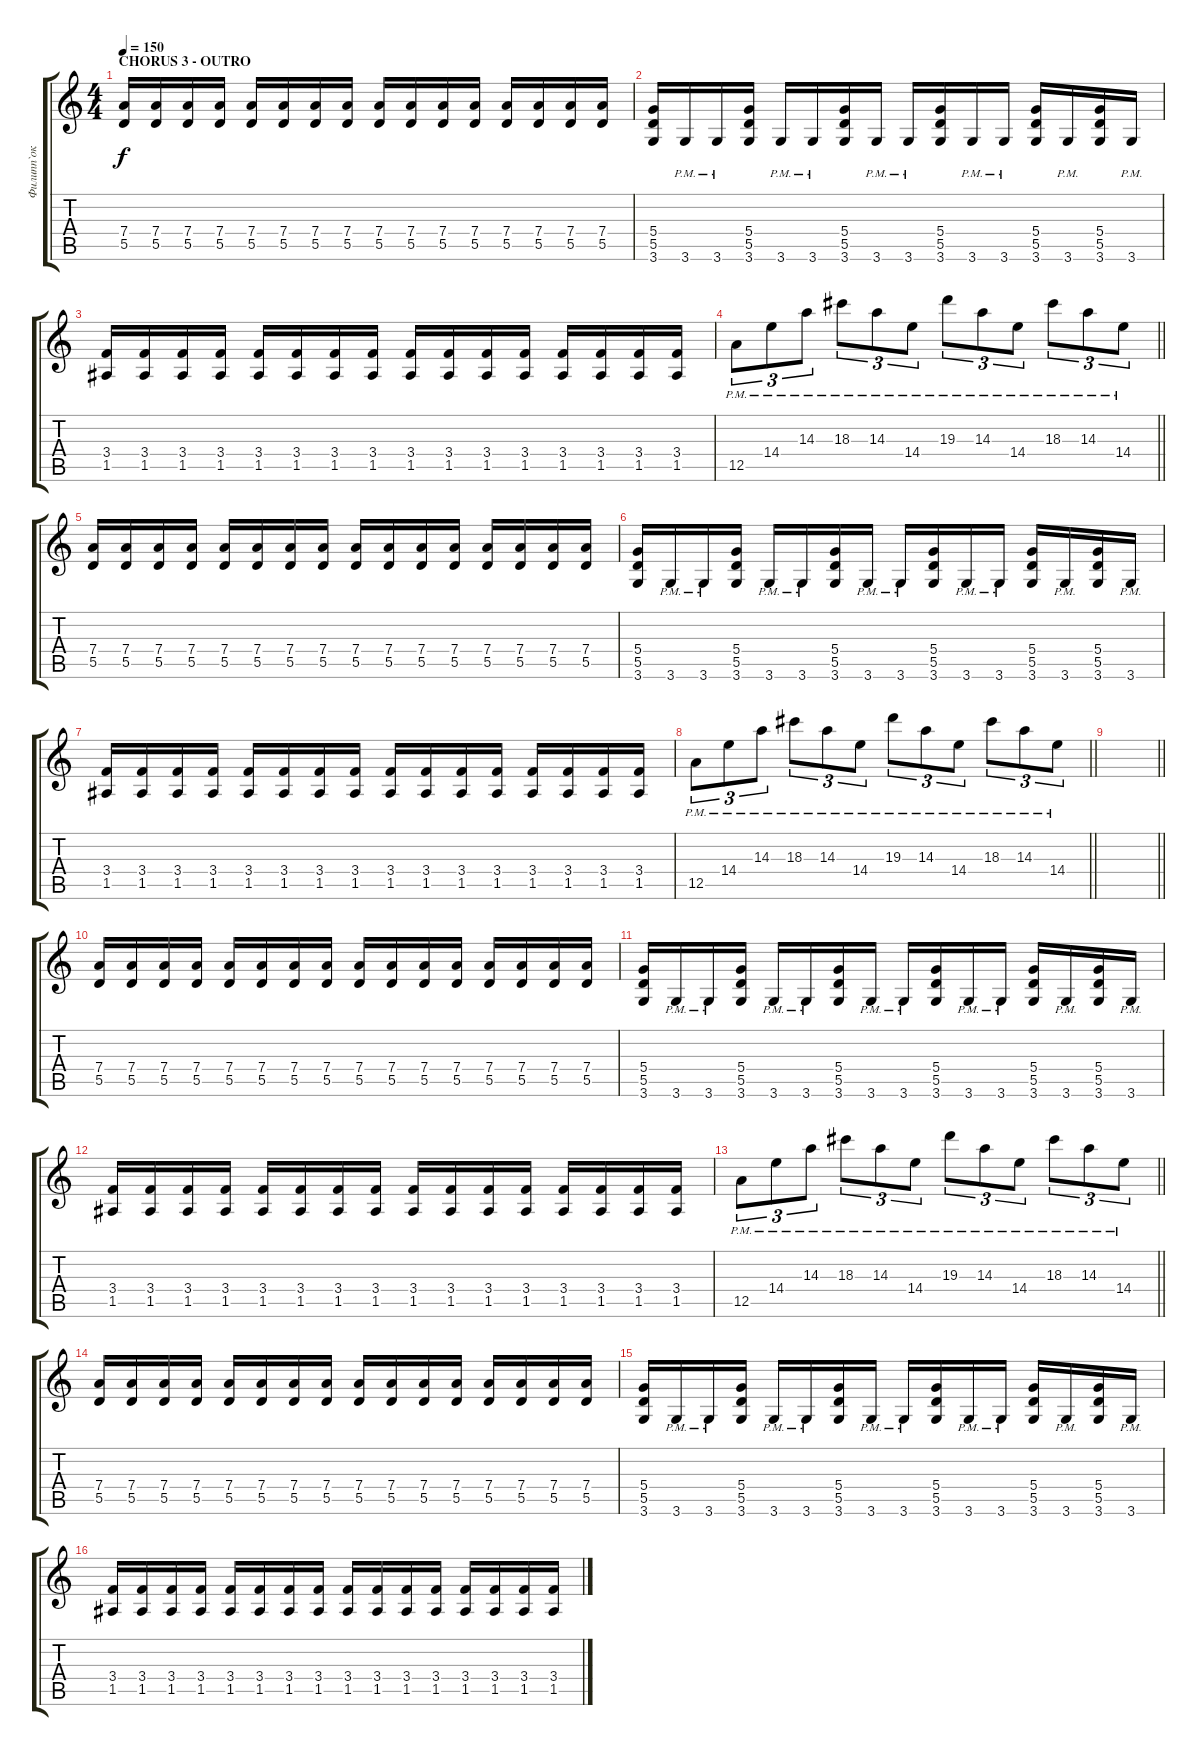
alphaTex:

\track ("Филипп`ок :)" "Филипп`ок ") {instrument distortionguitar}
\staff {score tabs}
\tuning (E4 B3 G3 D3 A2 E2) {hide}
\ts (4 4)
\section ("" "CHORUS 3 - OUTRO")
\tempo 150
\clef g2
\ks c
(7.4 5.5).16{dy f} (7.4 5.5).16 (7.4 5.5).16 (7.4 5.5).16 (7.4 5.5).16 (7.4 5.5).16 (7.4 5.5).16 (7.4 5.5).16 (7.4 5.5).16 (7.4 5.5).16 (7.4 5.5).16 (7.4 5.5).16 (7.4 5.5).16 (7.4 5.5).16 (7.4 5.5).16 (7.4 5.5).16 |
(5.4 5.5 3.6).16 3.6{pm}.16 3.6{pm}.16 (5.4 5.5 3.6).16 3.6{pm}.16 3.6{pm}.16 (5.4 5.5 3.6).16 3.6{pm}.16 3.6{pm}.16 (5.4 5.5 3.6).16 3.6{pm}.16 3.6{pm}.16 (5.4 5.5 3.6).16 3.6{pm}.16 (5.4 5.5 3.6).16 3.6{pm}.16 |
(3.4 1.5).16 (3.4 1.5).16 (3.4 1.5).16 (3.4 1.5).16 (3.4 1.5).16 (3.4 1.5).16 (3.4 1.5).16 (3.4 1.5).16 (3.4 1.5).16 (3.4 1.5).16 (3.4 1.5).16 (3.4 1.5).16 (3.4 1.5).16 (3.4 1.5).16 (3.4 1.5).16 (3.4 1.5).16 |
\barLineRight lightlight
12.5{pm}.8{tu (3 2)} 14.4{pm}.8{tu (3 2)} 14.3{pm}.8{tu (3 2)} 18.3{pm}.8{tu (3 2)} 14.3{pm}.8{tu (3 2)} 14.4{pm}.8{tu (3 2)} 19.3{pm}.8{tu (3 2)} 14.3{pm}.8{tu (3 2)} 14.4{pm}.8{tu (3 2)} 18.3{pm}.8{tu (3 2)} 14.3{pm}.8{tu (3 2)} 14.4{pm}.8{tu (3 2)} |
(7.4 5.5).16 (7.4 5.5).16 (7.4 5.5).16 (7.4 5.5).16 (7.4 5.5).16 (7.4 5.5).16 (7.4 5.5).16 (7.4 5.5).16 (7.4 5.5).16 (7.4 5.5).16 (7.4 5.5).16 (7.4 5.5).16 (7.4 5.5).16 (7.4 5.5).16 (7.4 5.5).16 (7.4 5.5).16 |
(5.4 5.5 3.6).16 3.6{pm}.16 3.6{pm}.16 (5.4 5.5 3.6).16 3.6{pm}.16 3.6{pm}.16 (5.4 5.5 3.6).16 3.6{pm}.16 3.6{pm}.16 (5.4 5.5 3.6).16 3.6{pm}.16 3.6{pm}.16 (5.4 5.5 3.6).16 3.6{pm}.16 (5.4 5.5 3.6).16 3.6{pm}.16 |
(3.4 1.5).16 (3.4 1.5).16 (3.4 1.5).16 (3.4 1.5).16 (3.4 1.5).16 (3.4 1.5).16 (3.4 1.5).16 (3.4 1.5).16 (3.4 1.5).16 (3.4 1.5).16 (3.4 1.5).16 (3.4 1.5).16 (3.4 1.5).16 (3.4 1.5).16 (3.4 1.5).16 (3.4 1.5).16 |
\barLineRight lightlight
12.5{pm}.8{tu (3 2)} 14.4{pm}.8{tu (3 2)} 14.3{pm}.8{tu (3 2)} 18.3{pm}.8{tu (3 2)} 14.3{pm}.8{tu (3 2)} 14.4{pm}.8{tu (3 2)} 19.3{pm}.8{tu (3 2)} 14.3{pm}.8{tu (3 2)} 14.4{pm}.8{tu (3 2)} 18.3{pm}.8{tu (3 2)} 14.3{pm}.8{tu (3 2)} 14.4{pm}.8{tu (3 2)} |
\barLineRight lightlight
|
(7.4 5.5).16 (7.4 5.5).16 (7.4 5.5).16 (7.4 5.5).16 (7.4 5.5).16 (7.4 5.5).16 (7.4 5.5).16 (7.4 5.5).16 (7.4 5.5).16 (7.4 5.5).16 (7.4 5.5).16 (7.4 5.5).16 (7.4 5.5).16 (7.4 5.5).16 (7.4 5.5).16 (7.4 5.5).16 |
(5.4 5.5 3.6).16 3.6{pm}.16 3.6{pm}.16 (5.4 5.5 3.6).16 3.6{pm}.16 3.6{pm}.16 (5.4 5.5 3.6).16 3.6{pm}.16 3.6{pm}.16 (5.4 5.5 3.6).16 3.6{pm}.16 3.6{pm}.16 (5.4 5.5 3.6).16 3.6{pm}.16 (5.4 5.5 3.6).16 3.6{pm}.16 |
(3.4 1.5).16 (3.4 1.5).16 (3.4 1.5).16 (3.4 1.5).16 (3.4 1.5).16 (3.4 1.5).16 (3.4 1.5).16 (3.4 1.5).16 (3.4 1.5).16 (3.4 1.5).16 (3.4 1.5).16 (3.4 1.5).16 (3.4 1.5).16 (3.4 1.5).16 (3.4 1.5).16 (3.4 1.5).16 |
\barLineRight lightlight
12.5{pm}.8{tu (3 2)} 14.4{pm}.8{tu (3 2)} 14.3{pm}.8{tu (3 2)} 18.3{pm}.8{tu (3 2)} 14.3{pm}.8{tu (3 2)} 14.4{pm}.8{tu (3 2)} 19.3{pm}.8{tu (3 2)} 14.3{pm}.8{tu (3 2)} 14.4{pm}.8{tu (3 2)} 18.3{pm}.8{tu (3 2)} 14.3{pm}.8{tu (3 2)} 14.4{pm}.8{tu (3 2)} |
(7.4 5.5).16 (7.4 5.5).16 (7.4 5.5).16 (7.4 5.5).16 (7.4 5.5).16 (7.4 5.5).16 (7.4 5.5).16 (7.4 5.5).16 (7.4 5.5).16 (7.4 5.5).16 (7.4 5.5).16 (7.4 5.5).16 (7.4 5.5).16 (7.4 5.5).16 (7.4 5.5).16 (7.4 5.5).16 |
(5.4 5.5 3.6).16 3.6{pm}.16 3.6{pm}.16 (5.4 5.5 3.6).16 3.6{pm}.16 3.6{pm}.16 (5.4 5.5 3.6).16 3.6{pm}.16 3.6{pm}.16 (5.4 5.5 3.6).16 3.6{pm}.16 3.6{pm}.16 (5.4 5.5 3.6).16 3.6{pm}.16 (5.4 5.5 3.6).16 3.6{pm}.16 |
(3.4 1.5).16 (3.4 1.5).16 (3.4 1.5).16 (3.4 1.5).16 (3.4 1.5).16 (3.4 1.5).16 (3.4 1.5).16 (3.4 1.5).16 (3.4 1.5).16 (3.4 1.5).16 (3.4 1.5).16 (3.4 1.5).16 (3.4 1.5).16 (3.4 1.5).16 (3.4 1.5).16 (3.4 1.5).16
